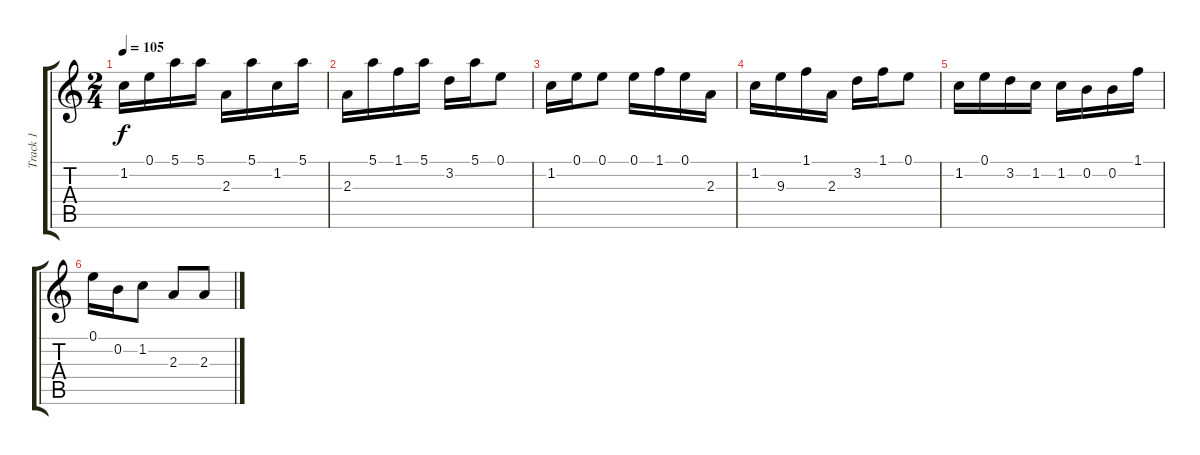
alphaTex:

\track ("Track 1" "Track 1") {instrument acousticguitarnylon}
\staff {score tabs}
\tuning (E4 B3 G3 D3 A2 E2) {hide}
\ts (2 4)
\tempo 105
\clef g2
\ks c
1.2.16{dy f} 0.1.16 5.1.16 5.1.16 2.3.16 5.1.16 1.2.16 5.1.16 |
2.3.16 5.1.16 1.1.16 5.1.16 3.2.16 5.1.16 0.1.8 |
1.2.16 0.1.16 0.1.8 0.1.16 1.1.16 0.1.16 2.3.16 |
1.2.16 9.3.16 1.1.16 2.3.16 3.2.16 1.1.16 0.1.8 |
1.2.16 0.1.16 3.2.16 1.2.16 1.2.16 0.2.16 0.2.16 1.1.16 |
0.1.16 0.2.16 1.2.8 2.3.8 2.3.8
